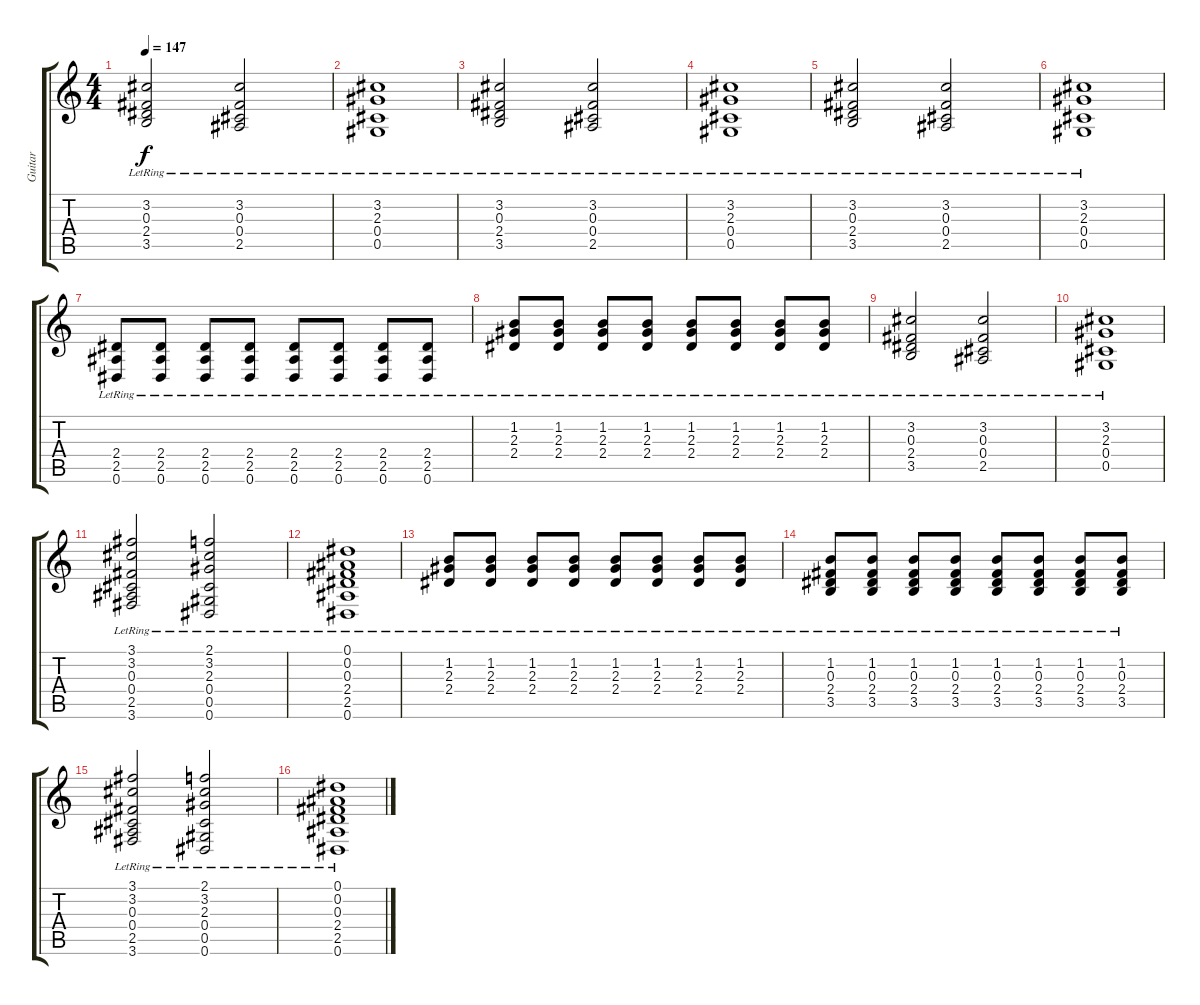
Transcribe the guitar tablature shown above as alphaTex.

\track ("Guitar" "Guitar") {instrument electricguitarjazz}
\staff {score tabs}
\tuning (Eb4 Bb3 Gb3 Db3 Ab2 Eb2) {hide}
\ts (4 4)
\tempo 147
\clef g2
\ks c
(3.2{lr} 0.3{lr} 2.4{lr} 3.5{lr}).2{dy f} (3.2{lr} 0.3{lr} 0.4{lr} 2.5{lr}).2 |
(3.2{lr} 2.3{lr} 0.4{lr} 0.5{lr}).1 |
(3.2{lr} 0.3{lr} 2.4{lr} 3.5{lr}).2 (3.2{lr} 0.3{lr} 0.4{lr} 2.5{lr}).2 |
(3.2{lr} 2.3{lr} 0.4{lr} 0.5{lr}).1 |
(3.2{lr} 0.3{lr} 2.4{lr} 3.5{lr}).2 (3.2{lr} 0.3{lr} 0.4{lr} 2.5{lr}).2 |
(3.2{lr} 2.3{lr} 0.4{lr} 0.5{lr}).1 |
(2.4{lr} 2.5{lr} 0.6{lr}).8 (2.4{lr} 2.5{lr} 0.6{lr}).8 (2.4{lr} 2.5{lr} 0.6{lr}).8 (2.4{lr} 2.5{lr} 0.6{lr}).8 (2.4{lr} 2.5{lr} 0.6{lr}).8 (2.4{lr} 2.5{lr} 0.6{lr}).8 (2.4{lr} 2.5{lr} 0.6{lr}).8 (2.4{lr} 2.5{lr} 0.6{lr}).8 |
(1.2{lr} 2.3{lr} 2.4{lr}).8 (1.2{lr} 2.3{lr} 2.4{lr}).8 (1.2{lr} 2.3{lr} 2.4{lr}).8 (1.2{lr} 2.3{lr} 2.4{lr}).8 (1.2{lr} 2.3{lr} 2.4{lr}).8 (1.2{lr} 2.3{lr} 2.4{lr}).8 (1.2{lr} 2.3{lr} 2.4{lr}).8 (1.2{lr} 2.3{lr} 2.4{lr}).8 |
(3.2{lr} 0.3{lr} 2.4{lr} 3.5{lr}).2 (3.2{lr} 0.3{lr} 0.4{lr} 2.5{lr}).2 |
(3.2{lr} 2.3{lr} 0.4{lr} 0.5{lr}).1 |
(3.1{lr} 3.2{lr} 0.3{lr} 0.4{lr} 2.5{lr} 3.6{lr}).2 (2.1{lr} 3.2{lr} 2.3{lr} 0.4{lr} 0.5{lr} 0.6{lr}).2 |
(0.1{lr} 0.2{lr} 0.3{lr} 2.4{lr} 2.5{lr} 0.6{lr}).1 |
(1.2{lr} 2.3{lr} 2.4{lr}).8 (1.2{lr} 2.3{lr} 2.4{lr}).8 (1.2{lr} 2.3{lr} 2.4{lr}).8 (1.2{lr} 2.3{lr} 2.4{lr}).8 (1.2{lr} 2.3{lr} 2.4{lr}).8 (1.2{lr} 2.3{lr} 2.4{lr}).8 (1.2{lr} 2.3{lr} 2.4{lr}).8 (1.2{lr} 2.3{lr} 2.4{lr}).8 |
(1.2{lr} 0.3{lr} 2.4{lr} 3.5{lr}).8 (1.2{lr} 0.3{lr} 2.4{lr} 3.5{lr}).8 (1.2{lr} 0.3{lr} 2.4{lr} 3.5{lr}).8 (1.2{lr} 0.3{lr} 2.4{lr} 3.5{lr}).8 (1.2{lr} 0.3{lr} 2.4{lr} 3.5{lr}).8 (1.2{lr} 0.3{lr} 2.4{lr} 3.5{lr}).8 (1.2{lr} 0.3{lr} 2.4{lr} 3.5{lr}).8 (1.2{lr} 0.3{lr} 2.4{lr} 3.5{lr}).8 |
(3.1{lr} 3.2{lr} 0.3{lr} 0.4{lr} 2.5{lr} 3.6{lr}).2 (2.1{lr} 3.2{lr} 2.3{lr} 0.4{lr} 0.5{lr} 0.6{lr}).2 |
(0.1{lr} 0.2{lr} 0.3{lr} 2.4{lr} 2.5{lr} 0.6{lr}).1
